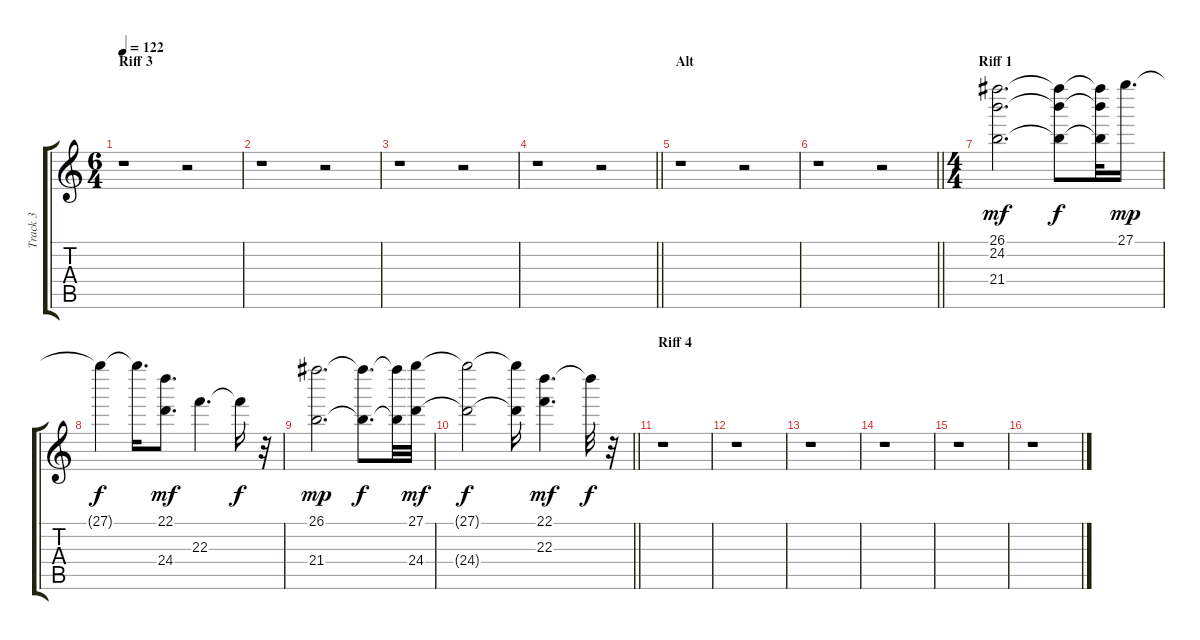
\track ("Track 3" "Track 3") {instrument synthbass1}
\staff {score tabs}
\tuning (E4 B3 G3 D3 A2 E2) {hide}
\ts (6 4)
\section ("" "Riff 3")
\tempo 122
\clef g2
\ks c
r.1{dy f} r.2 |
r.1 r.2 |
r.1 r.2 |
\barLineRight lightlight
r.1 r.2 |
\section ("" "Alt")
r.1 r.2 |
\barLineRight lightlight
r.1 r.2 |
\ts (4 4)
\section ("" "Riff 1")
(26.1 24.2 21.4).2{d dy mf} (26.1{t} 24.2{t} 21.4{t}).8{dy f} (26.1{t} 24.2{t} 21.4{t}).32 27.1.16{d dy mp} |
27.1{t}.4{dy f} 27.1{t}.16{d} (22.1 24.4).8{d dy mf} 22.3.4{d} 22.3{t}.16{dy f} r.32 |
(26.1 21.4).2{d dy mp} (26.1{t} 21.4{t}).8{d dy f} (26.1{t} 21.4{t}).32 (27.1 24.4).32{dy mf} |
\barLineRight lightlight
(27.1{t} 24.4{t}).2{dy f} (27.1{t} 24.4{t}).16 (22.1 22.3).4{d dy mf} 22.1{t}.32{dy f} r.32 |
\section ("" "Riff 4")
r.1 |
r.1 |
r.1 |
r.1 |
r.1 |
r.1
